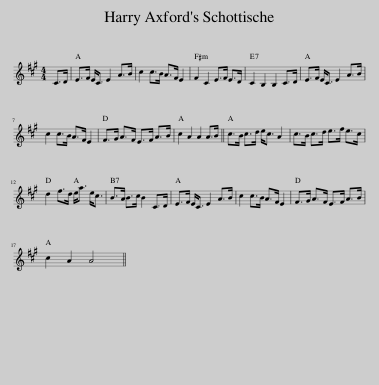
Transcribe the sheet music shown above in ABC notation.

X:1
L:1/8
M:4/4
I:linebreak $
K:A
V:1 treble
V:1
 C>D | E>F E<C E2 A>B | c2 c>B A>F E2 | F2 C2 E>F E>D | C2 B,2 B,2 C>D | %5
 E>F E<C E2 A>B |$ c2 c>B A>F E2 | F>G A>F E>F A>B | c2 A2 A2 A>B || c>B c>d e<c A2 | %10
 c>B c>d e>f e>c |$ d2 f>d e<a e<c | B>A B>c B2 C>D | E>F E<C E2 A>B | c2 c>B A>F E2 | %15
 F>G A>F E>F A>B |$ c2 A2 A4 || %17
